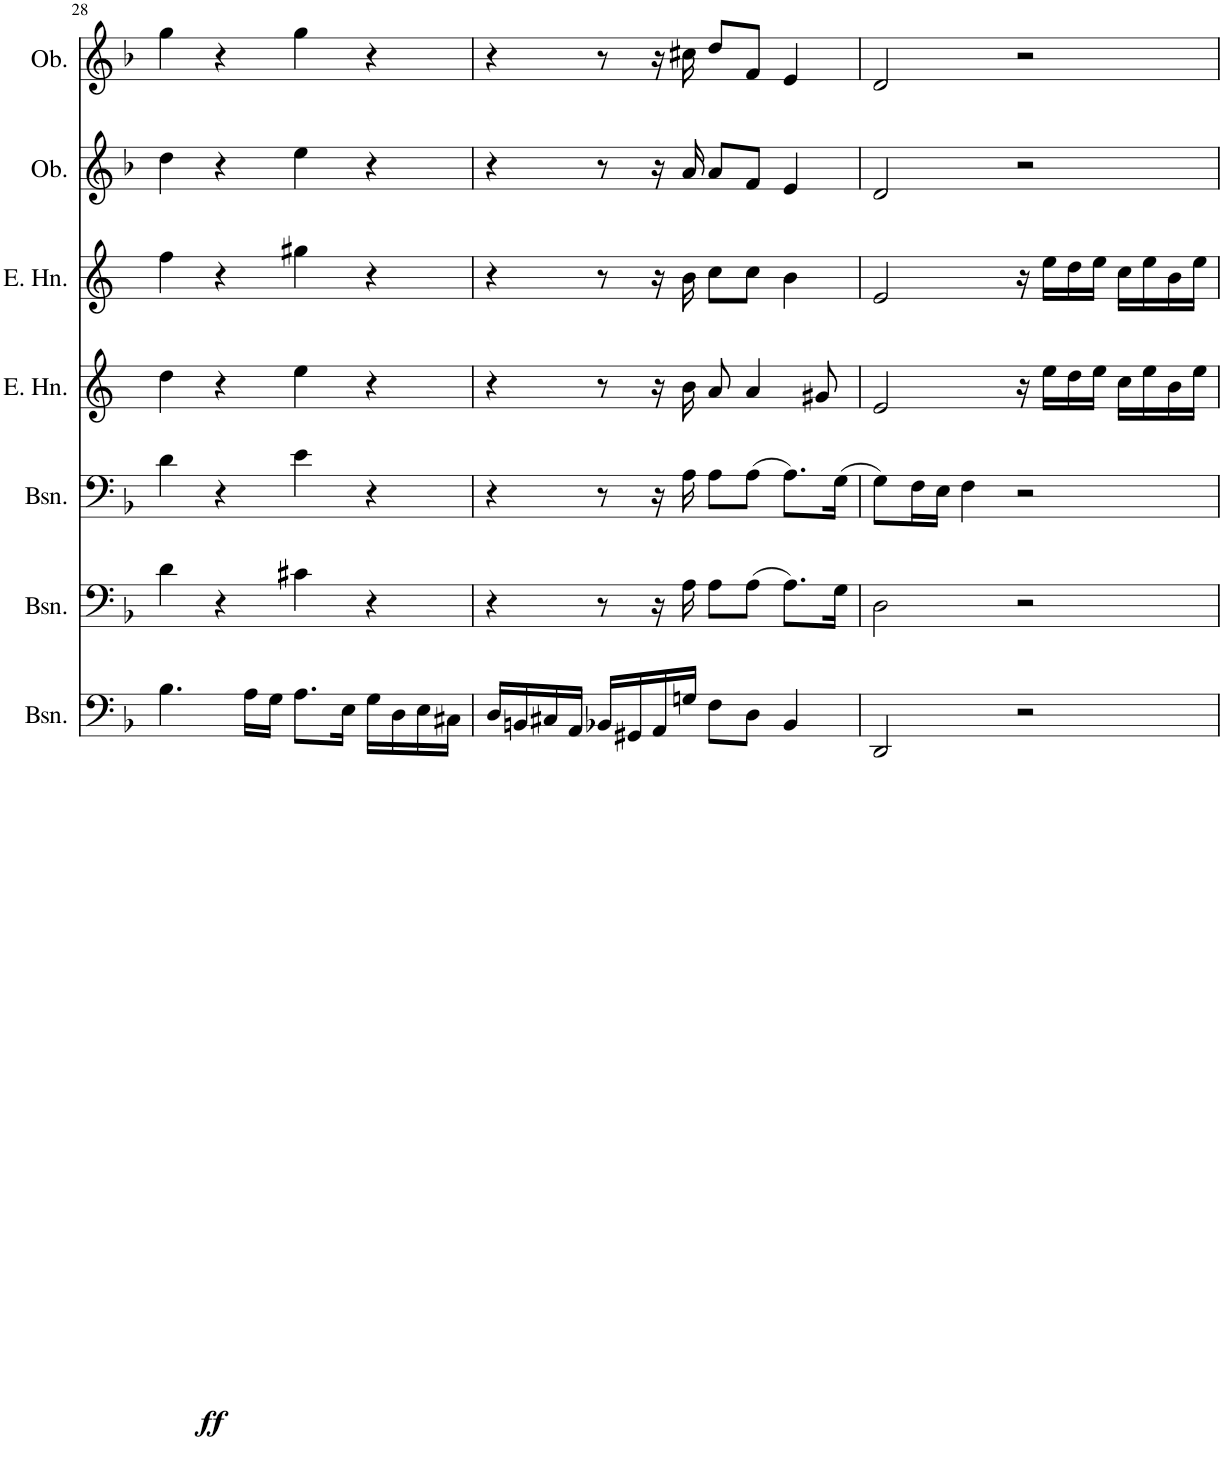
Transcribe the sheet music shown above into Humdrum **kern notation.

**kern	**dynam	**kern	**kern	**kern	**kern	**kern	**kern
*part7	*part7	*part6	*part5	*part4	*part3	*part2	*part1
*staff7	*staff7	*staff6	*staff5	*staff4	*staff3	*staff2	*staff1
*I"Bassoon	*	*I"Bassoon	*I"Bassoon	*I"English Horn	*I"English Horn	*I"Oboe	*I"Oboe
*I'Bsn.	*	*I'Bsn.	*I'Bsn.	*I'E. Hn.	*I'E. Hn.	*I'Ob.	*I'Ob.
!!LO:PB:g=z
*clefF4	*	*clefF4	*clefF4	*clefG2	*clefG2	*clefG2	*clefG2
*	*	*	*	*Trd4c7	*Trd4c7	*	*
*k[b-]	*	*k[b-]	*k[b-]	*k[]	*k[]	*k[b-]	*k[b-]
*M4/4	*	*M4/4	*M4/4	*M4/4	*M4/4	*M4/4	*M4/4
*met(c)	*	*met(c)	*met(c)	*met(c)	*met(c)	*met(c)	*met(c)
=28	=28	=28	=28	=28	=28	=28	=28
!	!LO:DY:b	!	!	!	!	!	!
4.B-\	ff	4d\	4d\	4dd\	4ff\	4dd\	4gg\
.	.	4r	4r	4r	4r	4r	4r
16A\LL	.	.	.	.	.	.	.
16G\JJ	.	.	.	.	.	.	.
8.A\L	.	4c#X\	4e\	4ee\	4gg#X\	4ee\	4gg\
16E\Jk	.	.	.	.	.	.	.
16G\LL	.	4r	4r	4r	4r	4r	4r
16D\	.	.	.	.	.	.	.
16E\	.	.	.	.	.	.	.
16C#X\JJ	.	.	.	.	.	.	.
=29	=29	=29	=29	=29	=29	=29	=29
16D/LL	.	4r	4r	4r	4r	4r	4r
16BBn/	.	.	.	.	.	.	.
16C#X/	.	.	.	.	.	.	.
16AA/JJ	.	.	.	.	.	.	.
16BB-X/LL	.	8r	8r	8r	8r	8r	8r
16GG#X/	.	.	.	.	.	.	.
16AA/	.	16r	16r	16r	16r	16r	16r
16Gn/JJ	.	16A\	16A\	16b\	16b\	16a/	16cc#X\
8F\L	.	8A\L	8A\L	8a/	8cc\L	8a/L	8dd/L
8D\J	.	(8A\J	(8A\J	4a/	8cc\J	8f/J	8f/J
4BB-/	.	8.A\L)	8.A\L)	.	4b\	4e/	4e/
.	.	.	.	8g#X/	.	.	.
.	.	16G\Jk	(16G\Jk	.	.	.	.
=30	=30	=30	=30	=30	=30	=30	=30
2DD/	.	2D\	8G\L)	2e/	2e/	2d/	2d/
.	.	.	16F\L	.	.	.	.
.	.	.	16E\JJ	.	.	.	.
.	.	.	4F\	.	.	.	.
2r	.	2r	2r	16r	16r	2r	2r
.	.	.	.	16ee\LL	16ee\LL	.	.
.	.	.	.	16dd\	16dd\	.	.
.	.	.	.	16ee\JJ	16ee\JJ	.	.
.	.	.	.	16cc\LL	16cc\LL	.	.
.	.	.	.	16ee\	16ee\	.	.
.	.	.	.	16b\	16b\	.	.
.	.	.	.	16ee\JJ	16ee\JJ	.	.
=	=	=	=	=	=	=	=
*-	*-	*-	*-	*-	*-	*-	*-
